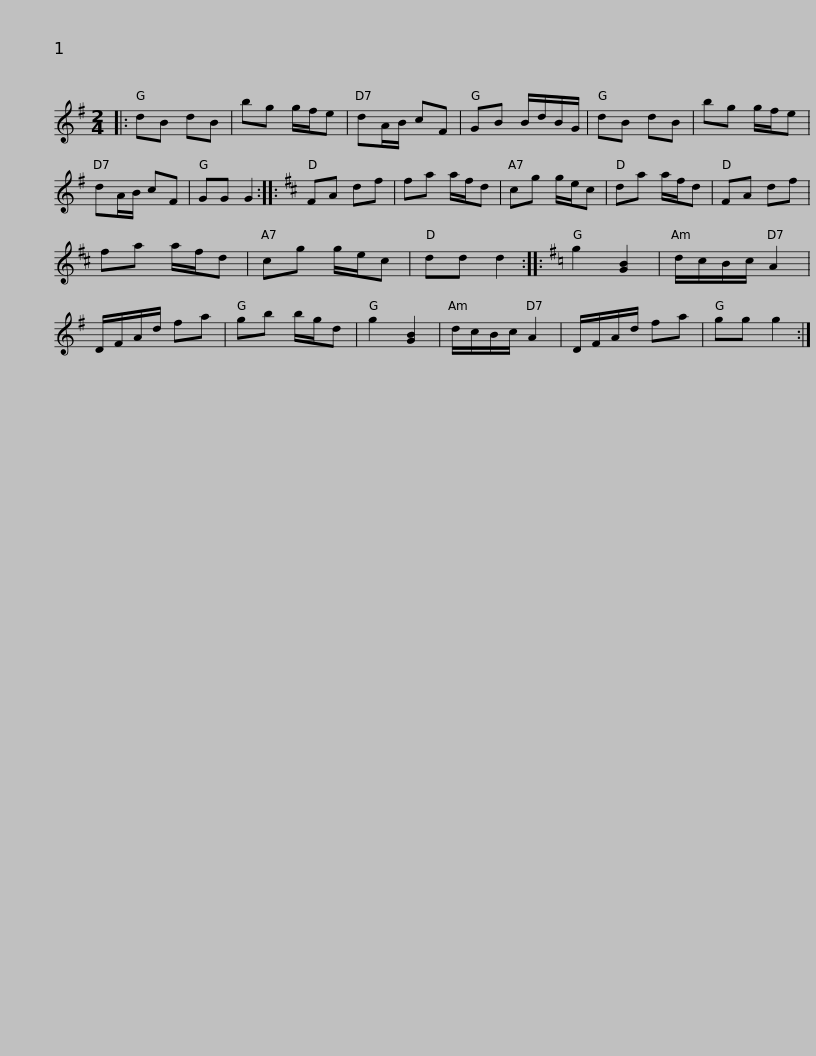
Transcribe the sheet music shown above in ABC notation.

X:1
L:1/8
M:2/4
I:linebreak $
K:G
V:1 treble
V:1
|: dB dB | bg g/f/e | dA/B/ cF | GB B/d/B/G/ | dB dB | %5
 bg g/f/e | dA/B/ cF | GG G2 ::$[K:D] FA df | fa a/f/d | %10
 cg g/e/c | da a/f/d | FA df | fa a/f/d | cg g/e/c | %15
 dd d2 ::[K:G] g2 [GB]2 |$ d/c/B/c/ A2 | D/F/A/d/ fa | gb b/g/d | %20
 g2 [GB]2 | d/c/B/c/ A2 | D/F/A/d/ fa | gg g2 :| %24
